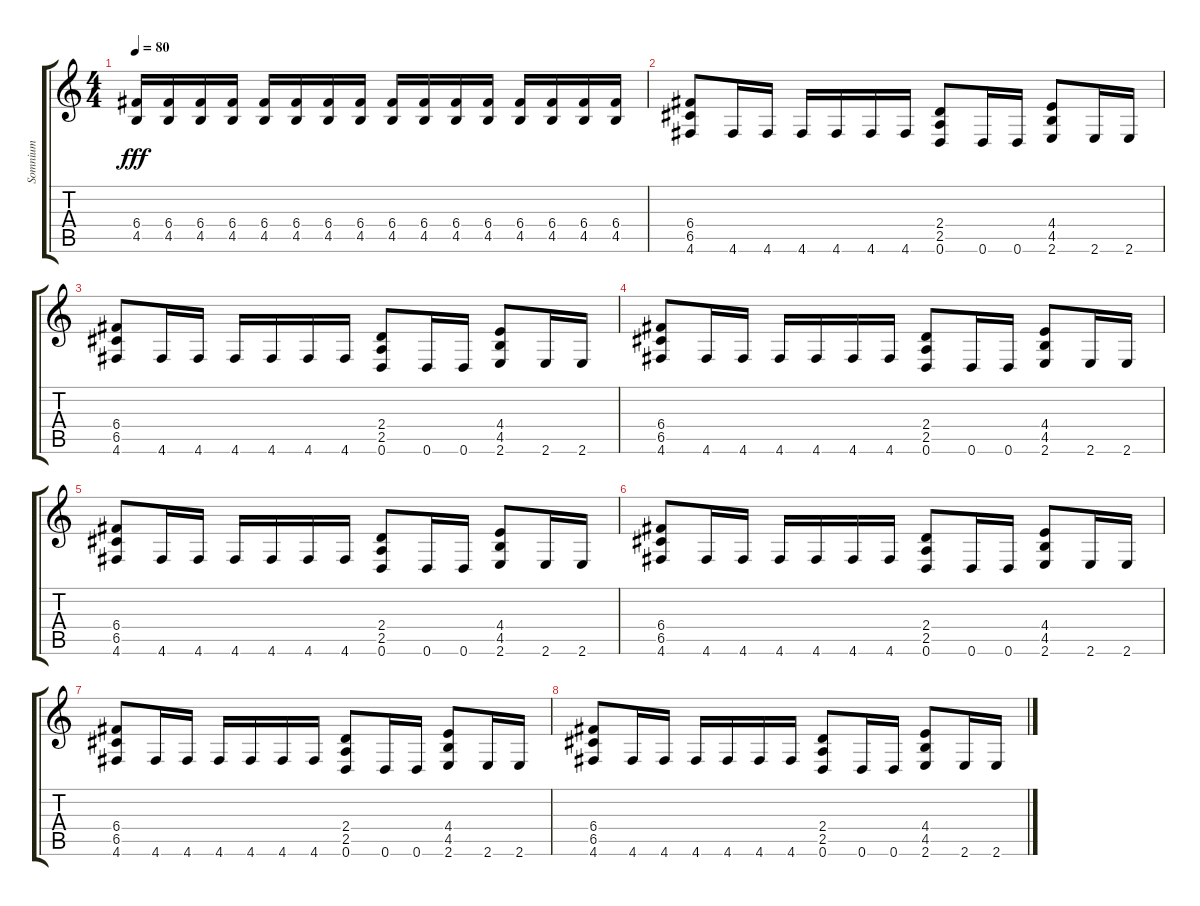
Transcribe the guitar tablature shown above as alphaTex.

\track ("Somnium" "Somnium") {instrument distortionguitar}
\staff {score tabs}
\tuning (D4 A3 F3 C3 G2 D2) {hide}
\ts (4 4)
\tempo 80
\clef g2
\ks c
(6.4 4.5).16{dy fff} (6.4 4.5).16 (6.4 4.5).16 (6.4 4.5).16 (6.4 4.5).16 (6.4 4.5).16 (6.4 4.5).16 (6.4 4.5).16 (6.4 4.5).16 (6.4 4.5).16 (6.4 4.5).16 (6.4 4.5).16 (6.4 4.5).16 (6.4 4.5).16 (6.4 4.5).16 (6.4 4.5).16 |
(6.4 6.5 4.6).8 4.6.16 4.6.16 4.6.16 4.6.16 4.6.16 4.6.16 (2.4 2.5 0.6).8 0.6.16 0.6.16 (4.4 4.5 2.6).8 2.6.16 2.6.16 |
(6.4 6.5 4.6).8 4.6.16 4.6.16 4.6.16 4.6.16 4.6.16 4.6.16 (2.4 2.5 0.6).8 0.6.16 0.6.16 (4.4 4.5 2.6).8 2.6.16 2.6.16 |
(6.4 6.5 4.6).8 4.6.16 4.6.16 4.6.16 4.6.16 4.6.16 4.6.16 (2.4 2.5 0.6).8 0.6.16 0.6.16 (4.4 4.5 2.6).8 2.6.16 2.6.16 |
(6.4 6.5 4.6).8 4.6.16 4.6.16 4.6.16 4.6.16 4.6.16 4.6.16 (2.4 2.5 0.6).8 0.6.16 0.6.16 (4.4 4.5 2.6).8 2.6.16 2.6.16 |
(6.4 6.5 4.6).8 4.6.16 4.6.16 4.6.16 4.6.16 4.6.16 4.6.16 (2.4 2.5 0.6).8 0.6.16 0.6.16 (4.4 4.5 2.6).8 2.6.16 2.6.16 |
(6.4 6.5 4.6).8 4.6.16 4.6.16 4.6.16 4.6.16 4.6.16 4.6.16 (2.4 2.5 0.6).8 0.6.16 0.6.16 (4.4 4.5 2.6).8 2.6.16 2.6.16 |
(6.4 6.5 4.6).8 4.6.16 4.6.16 4.6.16 4.6.16 4.6.16 4.6.16 (2.4 2.5 0.6).8 0.6.16 0.6.16 (4.4 4.5 2.6).8 2.6.16 2.6.16
